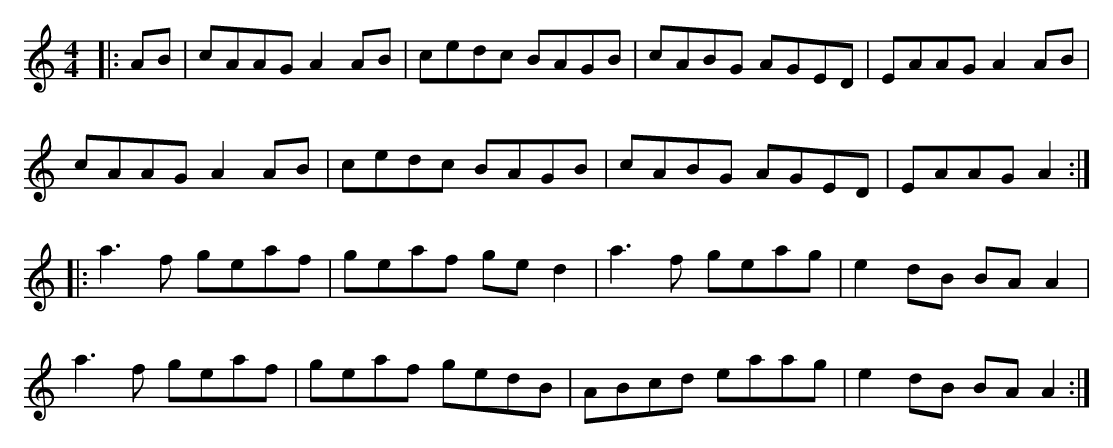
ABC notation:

X:1
M:4/4
K:Amin
|:AB|cAAG A2 AB|cedc BAGB|cABG AGED|EAAG A2 AB|
cAAG A2 AB|cedc BAGB|cABG AGED|EAAG A2:|
|:a3f geaf|geaf ge d2|a3f geag|e2 dB BA A2|
a3f geaf|geaf gedB|ABcd eaag|e2 dB BA A2:|
